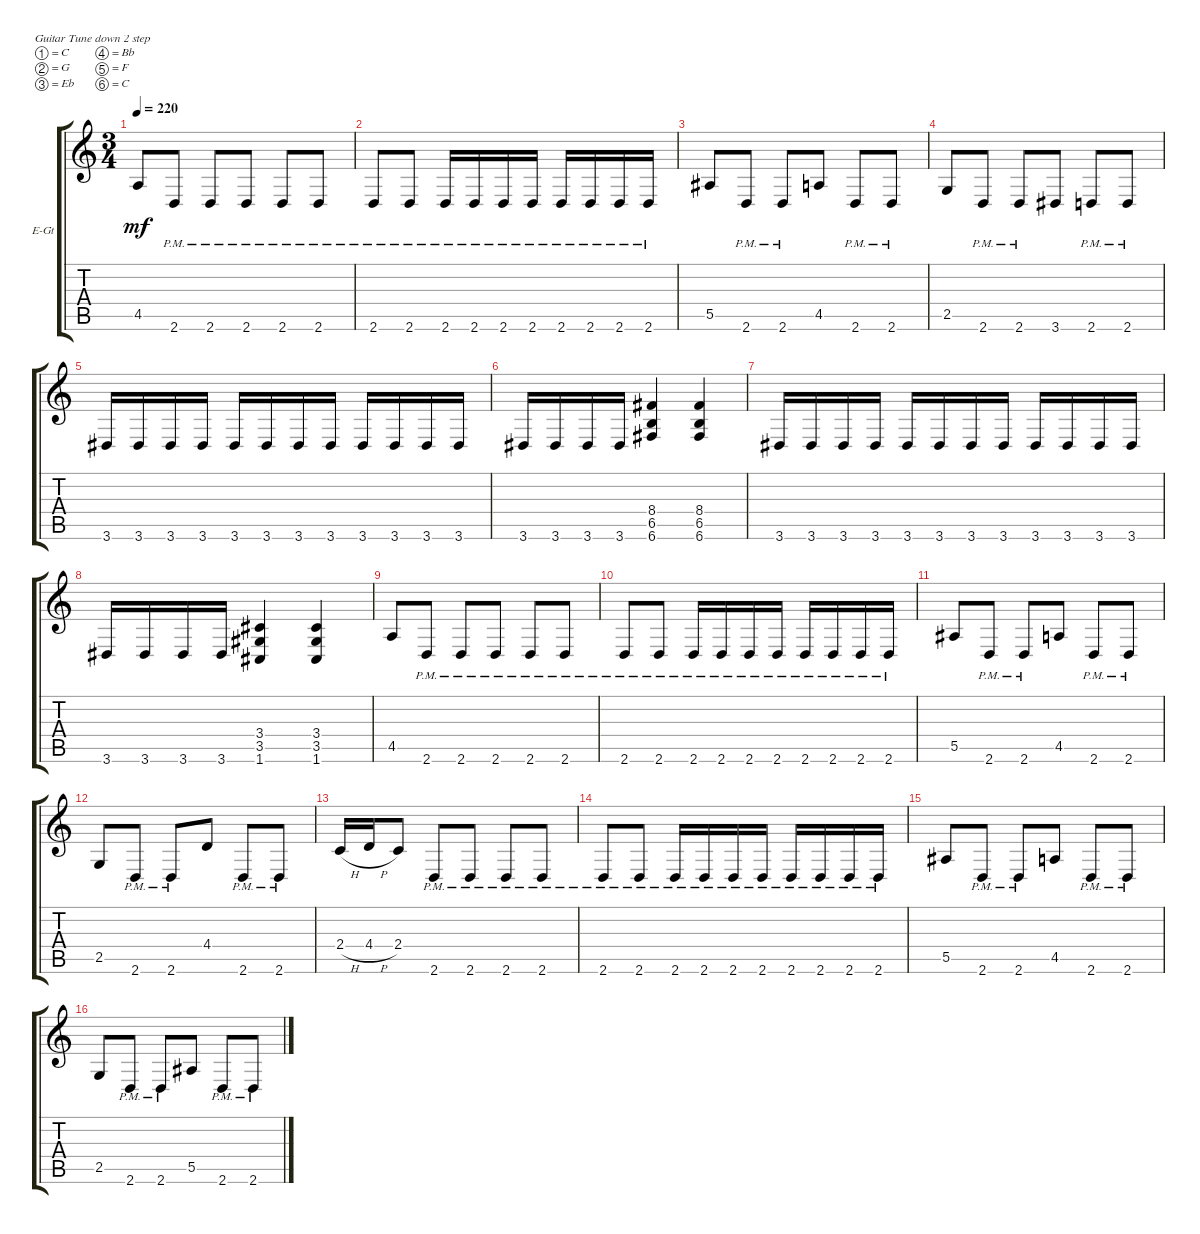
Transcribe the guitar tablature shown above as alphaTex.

\defaultSystemsLayout 4
\bracketExtendMode groupsimilarinstruments
\firstSystemTrackNameOrientation horizontal
\otherSystemsTrackNameOrientation horizontal
\track ("Knight Rhythm" "E-Gt") {instrument overdrivenguitar}
\staff {score tabs}
\tuning (C4 G3 Eb3 Bb2 F2 C2)
\ts (3 4)
\tempo 220
\clef g2
\ks c
4.5.8{dy mf} 2.6{pm}.8 2.6{pm}.8 2.6{pm}.8 2.6{pm}.8 2.6{pm}.8 |
2.6{pm}.8 2.6{pm}.8 2.6{pm}.16 2.6{pm}.16 2.6{pm}.16 2.6{pm}.16 2.6{pm}.16 2.6{pm}.16 2.6{pm}.16 2.6{pm}.16 |
5.5.8 2.6{pm}.8 2.6{pm}.8 4.5.8 2.6{pm}.8 2.6{pm}.8 |
2.5.8 2.6{pm}.8 2.6{pm}.8 3.6.8 2.6{pm}.8 2.6{pm}.8 |
3.6.16 3.6.16 3.6.16 3.6.16 3.6.16 3.6.16 3.6.16 3.6.16 3.6.16 3.6.16 3.6.16 3.6.16 |
3.6.16 3.6.16 3.6.16 3.6.16 (6.6 6.5 8.4).4 (6.6 6.5 8.4).4 |
3.6.16 3.6.16 3.6.16 3.6.16 3.6.16 3.6.16 3.6.16 3.6.16 3.6.16 3.6.16 3.6.16 3.6.16 |
3.6.16 3.6.16 3.6.16 3.6.16 (1.6 3.5 3.4).4 (1.6 3.5 3.4).4 |
4.5.8 2.6{pm}.8 2.6{pm}.8 2.6{pm}.8 2.6{pm}.8 2.6{pm}.8 |
2.6{pm}.8 2.6{pm}.8 2.6{pm}.16 2.6{pm}.16 2.6{pm}.16 2.6{pm}.16 2.6{pm}.16 2.6{pm}.16 2.6{pm}.16 2.6{pm}.16 |
5.5.8 2.6{pm}.8 2.6{pm}.8 4.5.8 2.6{pm}.8 2.6{pm}.8 |
2.5.8 2.6{pm}.8 2.6{pm}.8 4.4.8 2.6{pm}.8 2.6{pm}.8 |
2.4{h}.16 4.4{h}.16 2.4.8 2.6{pm}.8 2.6{pm}.8 2.6{pm}.8 2.6{pm}.8 |
2.6{pm}.8 2.6{pm}.8 2.6{pm}.16 2.6{pm}.16 2.6{pm}.16 2.6{pm}.16 2.6{pm}.16 2.6{pm}.16 2.6{pm}.16 2.6{pm}.16 |
5.5.8 2.6{pm}.8 2.6{pm}.8 4.5.8 2.6{pm}.8 2.6{pm}.8 |
2.5.8 2.6{pm}.8 2.6{pm}.8 5.5.8 2.6{pm}.8 2.6{pm}.8
